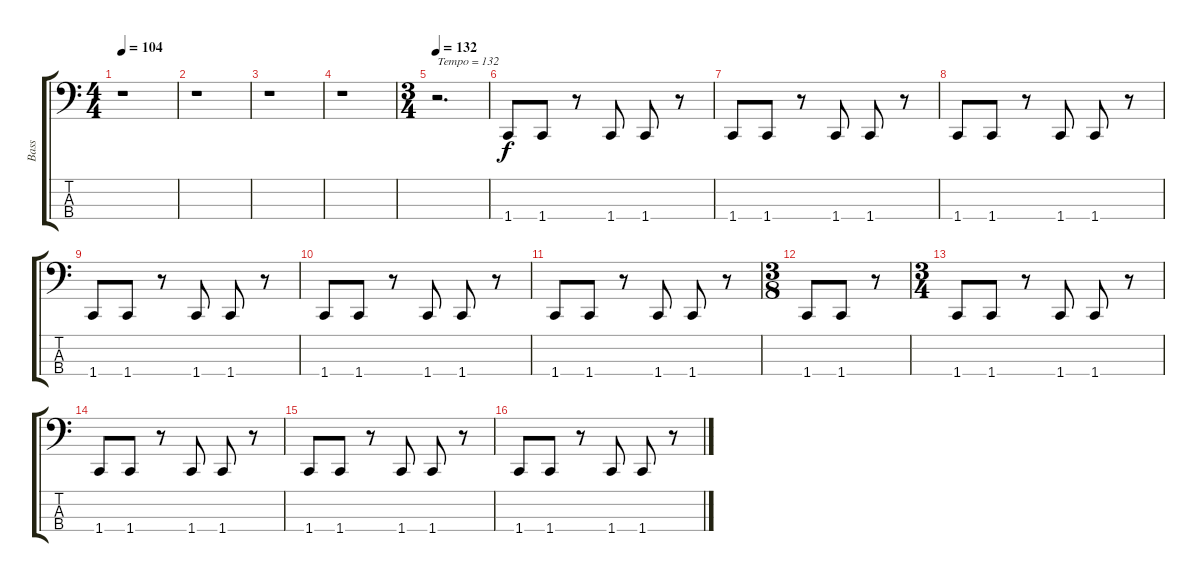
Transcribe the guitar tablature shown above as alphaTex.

\track ("Bass" "Bass") {instrument electricbassfinger}
\staff {score tabs}
\tuning (D2 A1 E1 B0) {hide}
\ts (4 4)
\tempo 104
\clef f4
\ks c
r.1{dy f} |
r.1 |
r.1 |
r.1 |
\ts (3 4)
\tempo 132
r.2{d txt "Tempo = 132" volume 0} |
1.4.8{volume 1} 1.4.8 r.8 1.4.8{volume 2} 1.4.8 r.8 |
1.4.8{volume 4} 1.4.8 r.8 1.4.8{volume 6} 1.4.8 r.8 |
1.4.8{volume 8} 1.4.8 r.8 1.4.8{volume 10} 1.4.8 r.8 |
1.4.8{volume 12} 1.4.8 r.8 1.4.8{volume 14} 1.4.8 r.8 |
1.4.8{volume 16} 1.4.8 r.8 1.4.8 1.4.8 r.8 |
1.4.8 1.4.8 r.8 1.4.8 1.4.8 r.8 |
\ts (3 8)
1.4.8 1.4.8 r.8 |
\ts (3 4)
1.4.8 1.4.8 r.8 1.4.8 1.4.8 r.8 |
1.4.8 1.4.8 r.8 1.4.8 1.4.8 r.8 |
1.4.8 1.4.8 r.8 1.4.8 1.4.8 r.8 |
1.4.8 1.4.8 r.8 1.4.8 1.4.8 r.8
